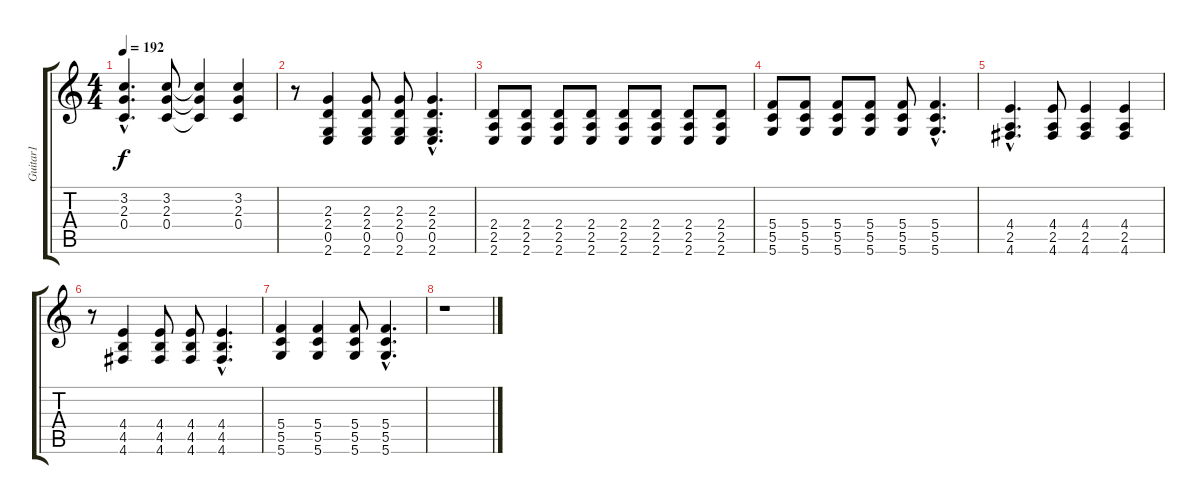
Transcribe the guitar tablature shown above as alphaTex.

\track ("Guitar1" "Guitar1") {instrument distortionguitar}
\staff {score tabs}
\tuning (D4 A3 F3 C3 G2 D2) {hide}
\ts (4 4)
\tempo 192
\clef g2
\ks c
(3.2{hac} 2.3{hac} 0.4{hac}).4{d dy f} (3.2 2.3 0.4).8 (3.2{t} 2.3{t} 0.4{t}).4 (3.2 2.3 0.4).4 |
r.8 (2.3 2.4 0.5 2.6).4 (2.3 2.4 0.5 2.6).8 (2.3 2.4 0.5 2.6).8 (2.3{hac} 2.4{hac} 0.5{hac} 2.6{hac}).4{d} |
(2.4 2.5 2.6).8 (2.4 2.5 2.6).8 (2.4 2.5 2.6).8 (2.4 2.5 2.6).8 (2.4 2.5 2.6).8 (2.4 2.5 2.6).8 (2.4 2.5 2.6).8 (2.4 2.5 2.6).8 |
(5.4 5.5 5.6).8 (5.4 5.5 5.6).8 (5.4 5.5 5.6).8 (5.4 5.5 5.6).8 (5.4 5.5 5.6).8 (5.4{hac} 5.5{hac} 5.6{hac}).4{d} |
(4.4{hac} 2.5{hac} 4.6{hac}).4{d} (4.4 2.5 4.6).8 (4.4 2.5 4.6).4 (4.4 2.5 4.6).4 |
r.8 (4.4 4.5 4.6).4 (4.4 4.5 4.6).8 (4.4 4.5 4.6).8 (4.4{hac} 4.5{hac} 4.6{hac}).4{d} |
(5.4 5.5 5.6).4 (5.4 5.5 5.6).4 (5.4 5.5 5.6).8 (5.4{hac} 5.5{hac} 5.6{hac}).4{d} |
r.1
